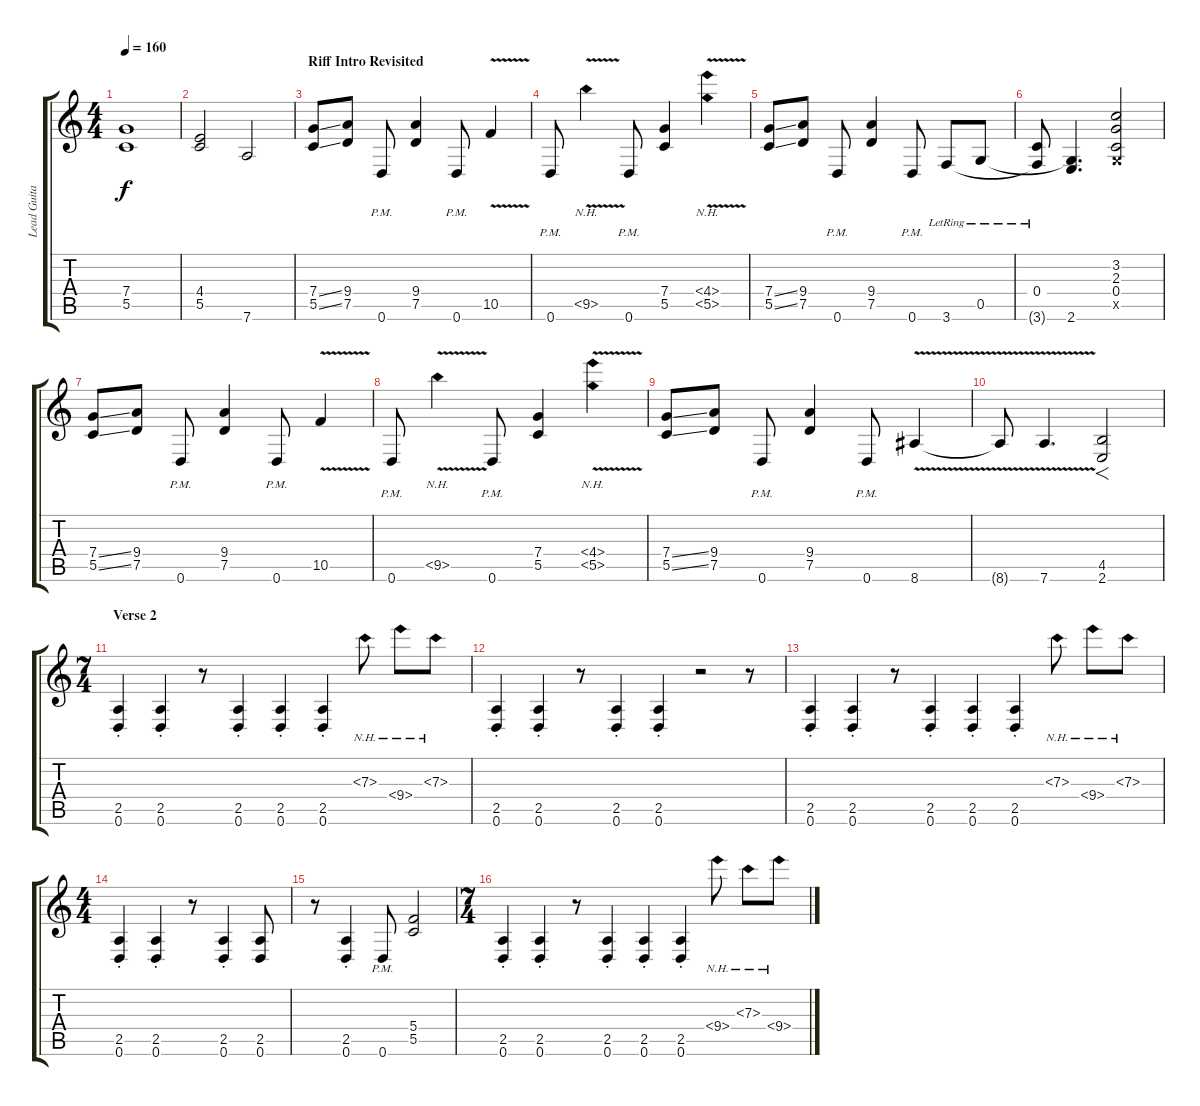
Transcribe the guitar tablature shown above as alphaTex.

\track ("Lead Guitar" "Lead Guita") {instrument overdrivenguitar}
\staff {score tabs}
\tuning (D4 A3 F3 C3 G2 D2) {hide}
\ts (4 4)
\tempo 160
\clef g2
\ks c
(7.4 5.5).1{dy f} |
(4.4 5.5).2 7.6.2 |
\section ("" "Riff Intro Revisited")
(7.4{ss} 5.5{ss}).8 (9.4 7.5).8 0.6{pm}.8 (9.4 7.5).4 0.6{pm}.8 10.5{v}.4 |
0.6{pm}.8 9.5{nh v}.4 0.6{pm}.8 (7.4 5.5).4 (4.4{nh v} 5.5{nh v}).4 |
(7.4{ss} 5.5{ss}).8 (9.4 7.5).8 0.6{pm}.8 (9.4 7.5).4 0.6{pm}.8 3.6{lr}.8 0.5{lr}.8 |
(0.4{lr} 3.6{t}).8 (0.5{t} 2.6).4{d} (3.2 2.3 0.4 0.5{x}).2 |
(7.4{ss} 5.5{ss}).8 (9.4 7.5).8 0.6{pm}.8 (9.4 7.5).4 0.6{pm}.8 10.5{v}.4 |
0.6{pm}.8 9.5{nh v}.4 0.6{pm}.8 (7.4 5.5).4 (4.4{nh v} 5.5{nh v}).4 |
(7.4{ss} 5.5{ss}).8 (9.4 7.5).8 0.6{pm}.8 (9.4 7.5).4 0.6{pm}.8 8.6{v}.4 |
8.6{t}.8 7.6{v}.4{d} (4.5 2.6).2{f} |
\ts (7 4)
\section ("" "Verse 2")
(2.5{st} 0.6{st}).4 (2.5{st} 0.6{st}).4 r.8 (2.5{st} 0.6{st}).4 (2.5{st} 0.6{st}).4 (2.5{st} 0.6{st}).4 7.3{nh}.8 9.4{nh}.8 7.3{nh}.8 |
(2.5{st} 0.6{st}).4 (2.5{st} 0.6{st}).4 r.8 (2.5{st} 0.6{st}).4 (2.5{st} 0.6{st}).4 r.2 r.8 |
(2.5{st} 0.6{st}).4 (2.5{st} 0.6{st}).4 r.8 (2.5{st} 0.6{st}).4 (2.5{st} 0.6{st}).4 (2.5{st} 0.6{st}).4 7.3{nh}.8 9.4{nh}.8 7.3{nh}.8 |
\ts (4 4)
(2.5{st} 0.6{st}).4 (2.5{st} 0.6{st}).4 r.8 (2.5{st} 0.6{st}).4 (2.5 0.6).8 |
r.8 (2.5{st} 0.6{st}).4 0.6{pm}.8 (5.4 5.5).2 |
\ts (7 4)
(2.5{st} 0.6{st}).4 (2.5{st} 0.6{st}).4 r.8 (2.5{st} 0.6{st}).4 (2.5{st} 0.6{st}).4 (2.5{st} 0.6{st}).4 9.4{nh}.8 7.3{nh}.8 9.4{nh}.8
